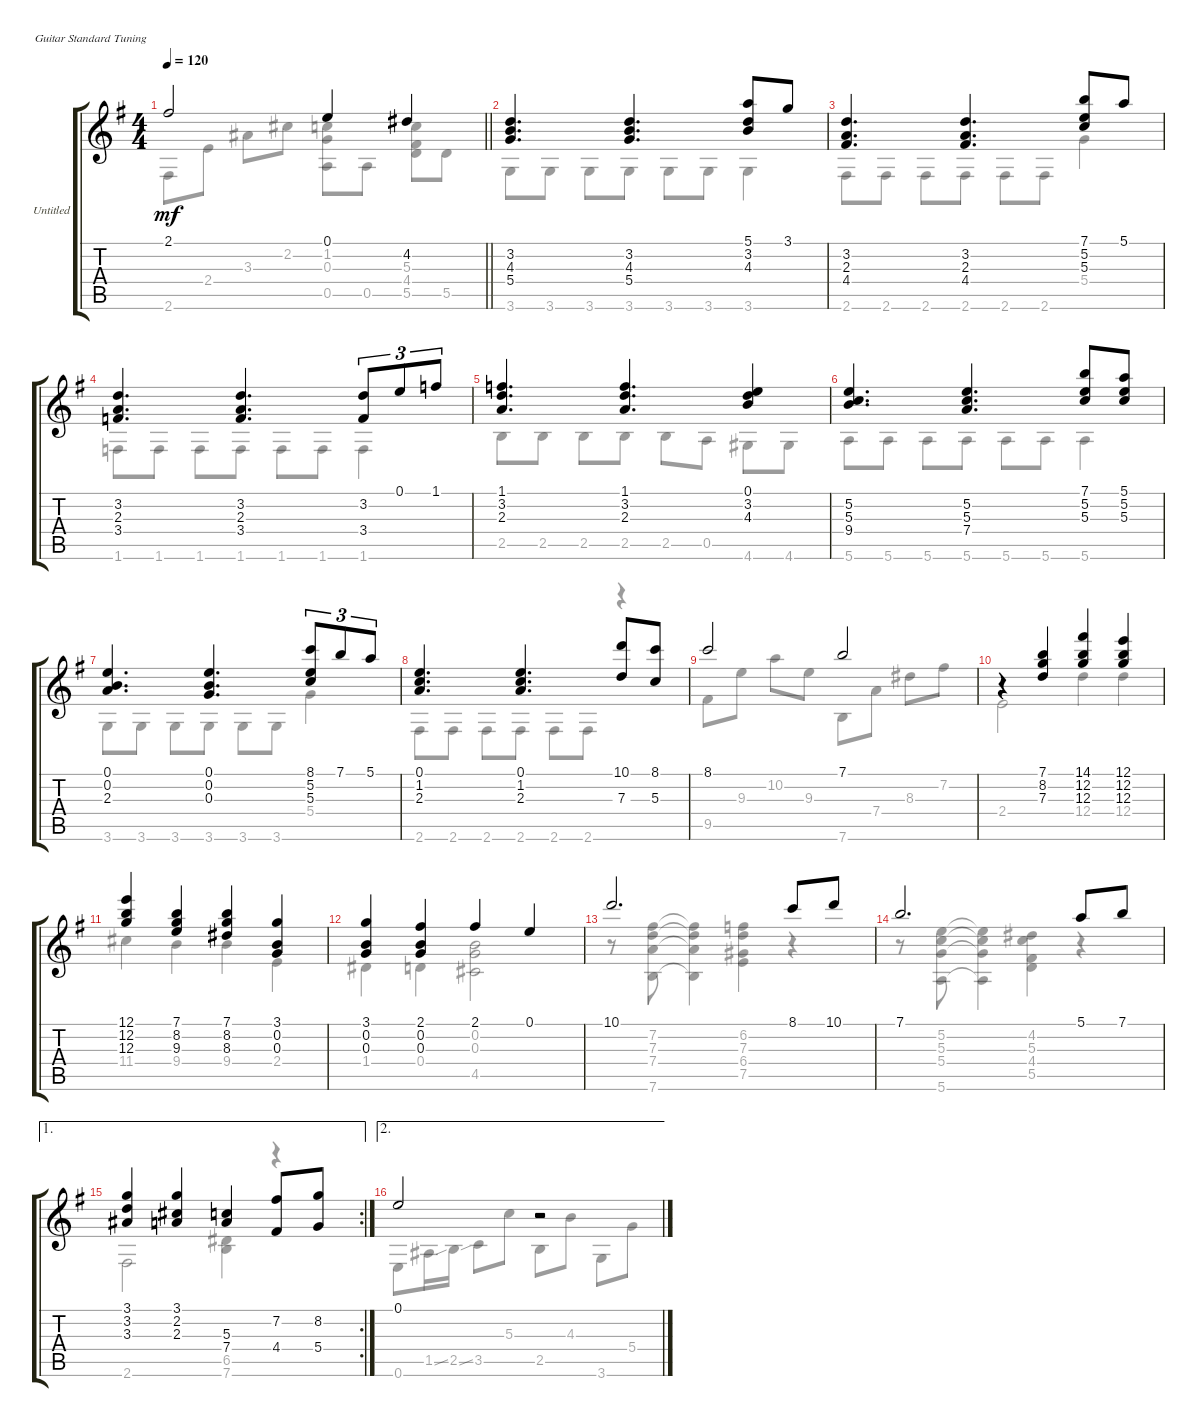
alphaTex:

\bracketExtendMode groupsimilarinstruments
\firstSystemTrackNameOrientation horizontal
\otherSystemsTrackNameOrientation horizontal
\track ("Untitled" "Untitled") {instrument acousticguitarnylon}
\staff {score tabs}
\tuning (E4 B3 G3 D3 A2 E2)
\voice
\ts (4 4)
\tempo 120
\clef g2
\barLineRight lightlight
\ks g
2.1.2{dy mf} 0.1.4 4.2.4 |
(3.2 4.3 5.4).4{d} (3.2 4.3 5.4).4{d} (5.1 3.2 4.3).8 3.1.8 |
(3.2 2.3 4.4).4{d} (3.2 2.3 4.4).4{d} (7.1 5.2 5.3).8 5.1.8 |
(3.2 2.3 3.4).4{d} (3.2 2.3 3.4).4{d} (3.2 3.4).8{tu (3 2)} 0.1.8{tu (3 2)} 1.1.8{tu (3 2)} |
(1.1 3.2 2.3).4{d} (1.1 3.2 2.3).4{d} (0.1 3.2 4.3).4 |
(5.2 5.3 9.4).4{d} (5.2 5.3 7.4).4{d} (7.1 5.2 5.3).8 (5.1 5.2 5.3).8 |
(0.1 0.2 2.3).4{d} (0.1 0.2 0.3).4{d} (8.1 5.2 5.3).8{tu (3 2)} 7.1.8{tu (3 2)} 5.1.8{tu (3 2)} |
(0.1 1.2 2.3).4{d} (0.1 1.2 2.3).4{d} (10.1 7.3).8 (8.1 5.3).8 |
8.1.2 7.1.2 |
r.4 (7.1 8.2 7.3).4 (14.1 12.2 12.3).4 (12.1 12.2 12.3).4 |
(12.1 12.2 12.3).4 (7.1 8.2 9.3).4 (7.1 8.2 8.3).4 (3.1 0.2 0.3).4 |
(3.1 0.2 0.3).4 (2.1 0.2 0.3).4 2.1.4 0.1.4 |
10.1.2{d} 8.1.8 10.1.8 |
7.1.2{d} 5.1.8 7.1.8 |
\ae 1
\rc 2
(3.1 3.2 3.3).4 (3.1 2.2 2.3).4 (5.3 7.4).4 (7.2 4.4).8 (8.2 5.4).8 |
\ae 2
0.1.2 r.2
\voice
\clef g2
\ottava regular
\simile none
\barLineRight lightlight
\ks g
2.6.8{dy mf} 2.4.8 3.3.8 2.2.8 (1.2 0.3 0.5).8 0.5.8 (5.3 4.4 5.5).8 5.5.8 |
3.6.8 3.6.8 3.6.8 3.6.8 3.6.8 3.6.8 3.6.4 |
2.6.8 2.6.8 2.6.8 2.6.8 2.6.8 2.6.8 5.4.4 |
1.6.8 1.6.8 1.6.8 1.6.8 1.6.8 1.6.8 1.6.4 |
2.5.8 2.5.8 2.5.8 2.5.8 2.5.8 0.5.8 4.6.8 4.6.8 |
5.6.8 5.6.8 5.6.8 5.6.8 5.6.8 5.6.8 5.6.4 |
3.6.8 3.6.8 3.6.8 3.6.8 3.6.8 3.6.8 5.4.4 |
2.6.8 2.6.8 2.6.8 2.6.8 2.6.8 2.6.8 r.4 |
9.5.8 9.3.8 10.2.8 9.3.8 7.6.8 7.4.8 8.3.8 7.2.8 |
2.4.2 12.4.4 12.4.4 |
11.4.4 9.4.4 9.4.4 2.4.4 |
1.4.4 0.4.4 (0.2 0.3 4.5).2 |
r.8 (7.2 7.3 7.4 7.6).8 (7.2{t} 7.3{t} 7.4{t} 7.6{t}).4 (6.2 7.3 6.4 7.5).4 r.4 |
r.8 (5.2 5.3 5.4 5.6).8 (5.2{t} 5.3{t} 5.4{t} 5.6{t}).4 (4.2 5.3 4.4 5.5).4 r.4 |
2.6.2 (6.5 7.6).4 r.4 |
0.6.8 1.5{ss}.16 2.5{ss}.16 3.5.8 5.3.8 2.5.8 4.3.8 3.6.8 5.4.8
